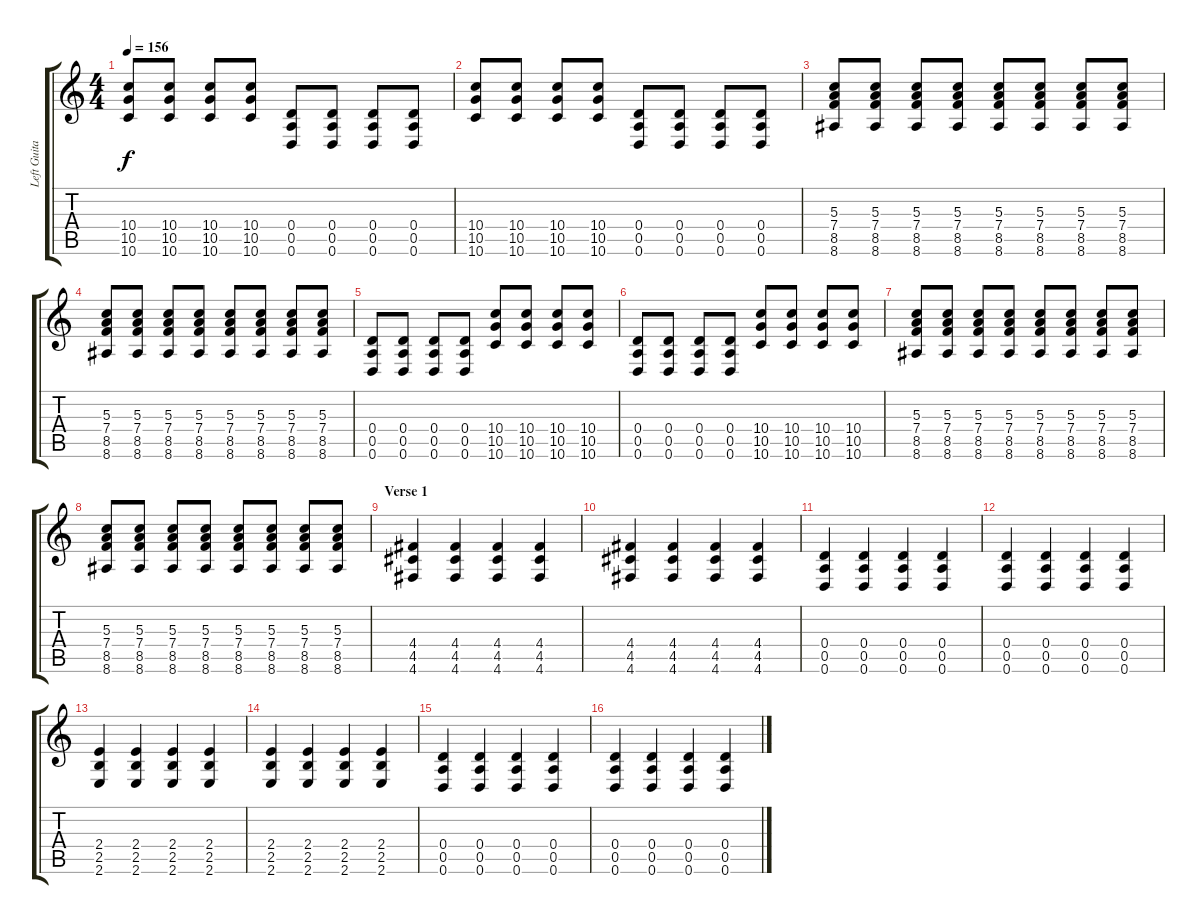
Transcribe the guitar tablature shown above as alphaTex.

\track ("Left Guitar (rythm)" "Left Guita") {instrument distortionguitar}
\staff {score tabs}
\tuning (E4 B3 G3 D3 A2 D2) {hide}
\ts (4 4)
\tempo 156
\clef g2
\ks c
(10.4 10.5 10.6).8{dy f} (10.4 10.5 10.6).8 (10.4 10.5 10.6).8 (10.4 10.5 10.6).8 (0.4 0.5 0.6).8 (0.4 0.5 0.6).8 (0.4 0.5 0.6).8 (0.4 0.5 0.6).8 |
(10.4 10.5 10.6).8 (10.4 10.5 10.6).8 (10.4 10.5 10.6).8 (10.4 10.5 10.6).8 (0.4 0.5 0.6).8 (0.4 0.5 0.6).8 (0.4 0.5 0.6).8 (0.4 0.5 0.6).8 |
(5.3 7.4 8.5 8.6).8 (5.3 7.4 8.5 8.6).8 (5.3 7.4 8.5 8.6).8 (5.3 7.4 8.5 8.6).8 (5.3 7.4 8.5 8.6).8 (5.3 7.4 8.5 8.6).8 (5.3 7.4 8.5 8.6).8 (5.3 7.4 8.5 8.6).8 |
(5.3 7.4 8.5 8.6).8 (5.3 7.4 8.5 8.6).8 (5.3 7.4 8.5 8.6).8 (5.3 7.4 8.5 8.6).8 (5.3 7.4 8.5 8.6).8 (5.3 7.4 8.5 8.6).8 (5.3 7.4 8.5 8.6).8 (5.3 7.4 8.5 8.6).8 |
(0.4 0.5 0.6).8 (0.4 0.5 0.6).8 (0.4 0.5 0.6).8 (0.4 0.5 0.6).8 (10.4 10.5 10.6).8 (10.4 10.5 10.6).8 (10.4 10.5 10.6).8 (10.4 10.5 10.6).8 |
(0.4 0.5 0.6).8 (0.4 0.5 0.6).8 (0.4 0.5 0.6).8 (0.4 0.5 0.6).8 (10.4 10.5 10.6).8 (10.4 10.5 10.6).8 (10.4 10.5 10.6).8 (10.4 10.5 10.6).8 |
(5.3 7.4 8.5 8.6).8 (5.3 7.4 8.5 8.6).8 (5.3 7.4 8.5 8.6).8 (5.3 7.4 8.5 8.6).8 (5.3 7.4 8.5 8.6).8 (5.3 7.4 8.5 8.6).8 (5.3 7.4 8.5 8.6).8 (5.3 7.4 8.5 8.6).8 |
(5.3 7.4 8.5 8.6).8 (5.3 7.4 8.5 8.6).8 (5.3 7.4 8.5 8.6).8 (5.3 7.4 8.5 8.6).8 (5.3 7.4 8.5 8.6).8 (5.3 7.4 8.5 8.6).8 (5.3 7.4 8.5 8.6).8 (5.3 7.4 8.5 8.6).8 |
\section ("" "Verse 1")
(4.4 4.5 4.6).4 (4.4 4.5 4.6).4 (4.4 4.5 4.6).4{volume 8 instrument electricguitarmuted} (4.4 4.5 4.6).4 |
(4.4 4.5 4.6).4 (4.4 4.5 4.6).4 (4.4 4.5 4.6).4 (4.4 4.5 4.6).4 |
(0.4 0.5 0.6).4 (0.4 0.5 0.6).4 (0.4 0.5 0.6).4 (0.4 0.5 0.6).4 |
(0.4 0.5 0.6).4 (0.4 0.5 0.6).4 (0.4 0.5 0.6).4 (0.4 0.5 0.6).4 |
(2.4 2.5 2.6).4 (2.4 2.5 2.6).4 (2.4 2.5 2.6).4 (2.4 2.5 2.6).4 |
(2.4 2.5 2.6).4 (2.4 2.5 2.6).4 (2.4 2.5 2.6).4 (2.4 2.5 2.6).4 |
(0.4 0.5 0.6).4 (0.4 0.5 0.6).4 (0.4 0.5 0.6).4 (0.4 0.5 0.6).4 |
(0.4 0.5 0.6).4 (0.4 0.5 0.6).4 (0.4 0.5 0.6).4 (0.4 0.5 0.6).4
